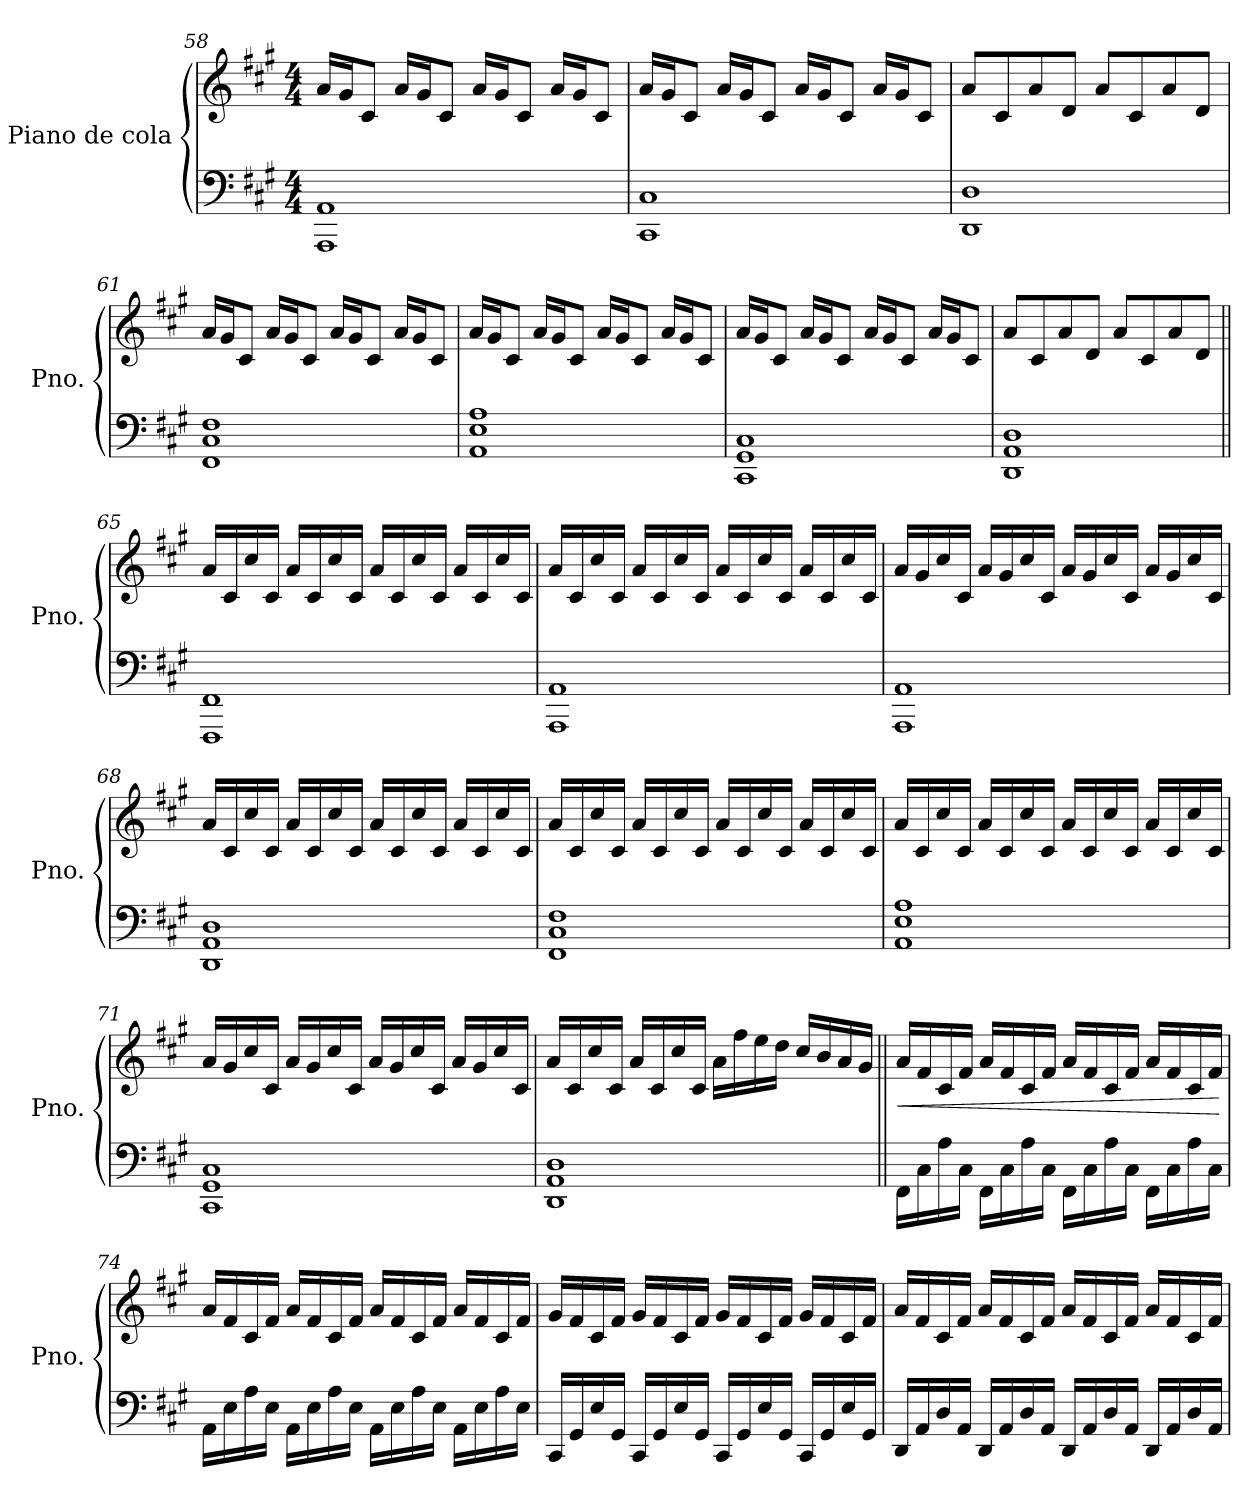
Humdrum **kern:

**kern	**kern	**dynam
*part1	*part1	*part1
*staff2	*staff1	*staff1/2
*I"Piano de cola	*	*
*I'Pno.	*	*
!!LO:LB:g=z
*clefF4	*clefG2	*
*k[f#c#g#]	*k[f#c#g#]	*
*M4/4	*M4/4	*
=58	=58	=58
1AAA 1AA	16a/LL	.
.	16g#/J	.
.	8c#/J	.
.	16a/LL	.
.	16g#/J	.
.	8c#/J	.
.	16a/LL	.
.	16g#/J	.
.	8c#/J	.
.	16a/LL	.
.	16g#/J	.
.	8c#/J	.
=59	=59	=59
1CC# 1C#	16a/LL	.
.	16g#/J	.
.	8c#/J	.
.	16a/LL	.
.	16g#/J	.
.	8c#/J	.
.	16a/LL	.
.	16g#/J	.
.	8c#/J	.
.	16a/LL	.
.	16g#/J	.
.	8c#/J	.
=60	=60	=60
1DD 1D	8a/L	.
.	8c#/	.
.	8a/	.
.	8d/J	.
.	8a/L	.
.	8c#/	.
.	8a/	.
.	8d/J	.
=61	=61	=61
1FF# 1C# 1F#	16a/LL	.
.	16g#/J	.
.	8c#/J	.
.	16a/LL	.
.	16g#/J	.
.	8c#/J	.
.	16a/LL	.
.	16g#/J	.
.	8c#/J	.
.	16a/LL	.
.	16g#/J	.
.	8c#/J	.
!!LO:LB:g=z
=62	=62	=62
1AA 1E 1A	16a/LL	.
.	16g#/J	.
.	8c#/J	.
.	16a/LL	.
.	16g#/J	.
.	8c#/J	.
.	16a/LL	.
.	16g#/J	.
.	8c#/J	.
.	16a/LL	.
.	16g#/J	.
.	8c#/J	.
=63	=63	=63
1CC# 1GG# 1C#	16a/LL	.
.	16g#/J	.
.	8c#/J	.
.	16a/LL	.
.	16g#/J	.
.	8c#/J	.
.	16a/LL	.
.	16g#/J	.
.	8c#/J	.
.	16a/LL	.
.	16g#/J	.
.	8c#/J	.
=64	=64	=64
1DD 1AA 1D	8a/L	.
.	8c#/	.
.	8a/	.
.	8d/J	.
.	8a/L	.
.	8c#/	.
.	8a/	.
.	8d/J	.
!!LO:LB:g=z
=65||	=65||	=65||
1FFF# 1FF#	16a/LL	.
.	16c#/	.
.	16cc#/	.
.	16c#/JJ	.
.	16a/LL	.
.	16c#/	.
.	16cc#/	.
.	16c#/JJ	.
.	16a/LL	.
.	16c#/	.
.	16cc#/	.
.	16c#/JJ	.
.	16a/LL	.
.	16c#/	.
.	16cc#/	.
.	16c#/JJ	.
=66	=66	=66
1AAA 1AA	16a/LL	.
.	16c#/	.
.	16cc#/	.
.	16c#/JJ	.
.	16a/LL	.
.	16c#/	.
.	16cc#/	.
.	16c#/JJ	.
.	16a/LL	.
.	16c#/	.
.	16cc#/	.
.	16c#/JJ	.
.	16a/LL	.
.	16c#/	.
.	16cc#/	.
.	16c#/JJ	.
!!LO:PB:g=z
=67	=67	=67
1AAA 1AA	16a/LL	.
.	16g#/	.
.	16cc#/	.
.	16c#/JJ	.
.	16a/LL	.
.	16g#/	.
.	16cc#/	.
.	16c#/JJ	.
.	16a/LL	.
.	16g#/	.
.	16cc#/	.
.	16c#/JJ	.
.	16a/LL	.
.	16g#/	.
.	16cc#/	.
.	16c#/JJ	.
=68	=68	=68
1DD 1AA 1D	16a/LL	.
.	16c#/	.
.	16cc#/	.
.	16c#/JJ	.
.	16a/LL	.
.	16c#/	.
.	16cc#/	.
.	16c#/JJ	.
.	16a/LL	.
.	16c#/	.
.	16cc#/	.
.	16c#/JJ	.
.	16a/LL	.
.	16c#/	.
.	16cc#/	.
.	16c#/JJ	.
!!LO:LB:g=z
=69	=69	=69
1FF# 1C# 1F#	16a/LL	.
.	16c#/	.
.	16cc#/	.
.	16c#/JJ	.
.	16a/LL	.
.	16c#/	.
.	16cc#/	.
.	16c#/JJ	.
.	16a/LL	.
.	16c#/	.
.	16cc#/	.
.	16c#/JJ	.
.	16a/LL	.
.	16c#/	.
.	16cc#/	.
.	16c#/JJ	.
=70	=70	=70
1AA 1E 1A	16a/LL	.
.	16c#/	.
.	16cc#/	.
.	16c#/JJ	.
.	16a/LL	.
.	16c#/	.
.	16cc#/	.
.	16c#/JJ	.
.	16a/LL	.
.	16c#/	.
.	16cc#/	.
.	16c#/JJ	.
.	16a/LL	.
.	16c#/	.
.	16cc#/	.
.	16c#/JJ	.
!!LO:LB:g=z
=71	=71	=71
1CC# 1GG# 1C#	16a/LL	.
.	16g#/	.
.	16cc#/	.
.	16c#/JJ	.
.	16a/LL	.
.	16g#/	.
.	16cc#/	.
.	16c#/JJ	.
.	16a/LL	.
.	16g#/	.
.	16cc#/	.
.	16c#/JJ	.
.	16a/LL	.
.	16g#/	.
.	16cc#/	.
.	16c#/JJ	.
=72	=72	=72
1DD 1AA 1D	16a/LL	.
.	16c#/	.
.	16cc#/	.
.	16c#/JJ	.
.	16a/LL	.
.	16c#/	.
.	16cc#/	.
.	16c#/JJ	.
.	16a\LL	.
.	16ff#\	.
.	16ee\	.
.	16dd\JJ	.
.	16cc#/LL	.
.	16b/	.
.	16a/	.
.	16g#/JJ	.
!!LO:LB:g=z
=73||	=73||	=73||
!	!	!LO:HP:b
16FF#\LL	16a/LL	<
16C#\	16f#/	.
16A\	16c#/	.
16C#\JJ	16f#/JJ	.
16FF#\LL	16a/LL	.
16C#\	16f#/	.
16A\	16c#/	.
16C#\JJ	16f#/JJ	.
16FF#\LL	16a/LL	.
16C#\	16f#/	.
16A\	16c#/	.
16C#\JJ	16f#/JJ	.
16FF#\LL	16a/LL	.
16C#\	16f#/	.
16A\	16c#/	.
16C#\JJ	16f#/JJ	.
.	.	[
=74	=74	=74
16AA\LL	16a/LL	.
16E\	16f#/	.
16A\	16c#/	.
16E\JJ	16f#/JJ	.
16AA\LL	16a/LL	.
16E\	16f#/	.
16A\	16c#/	.
16E\JJ	16f#/JJ	.
16AA\LL	16a/LL	.
16E\	16f#/	.
16A\	16c#/	.
16E\JJ	16f#/JJ	.
16AA\LL	16a/LL	.
16E\	16f#/	.
16A\	16c#/	.
16E\JJ	16f#/JJ	.
!!LO:LB:g=z
=75	=75	=75
16CC#/LL	16g#/LL	.
16GG#/	16f#/	.
16E/	16c#/	.
16GG#/JJ	16f#/JJ	.
16CC#/LL	16g#/LL	.
16GG#/	16f#/	.
16E/	16c#/	.
16GG#/JJ	16f#/JJ	.
16CC#/LL	16g#/LL	.
16GG#/	16f#/	.
16E/	16c#/	.
16GG#/JJ	16f#/JJ	.
16CC#/LL	16g#/LL	.
16GG#/	16f#/	.
16E/	16c#/	.
16GG#/JJ	16f#/JJ	.
=76	=76	=76
16DD/LL	16a/LL	.
16AA/	16f#/	.
16D/	16c#/	.
16AA/JJ	16f#/JJ	.
16DD/LL	16a/LL	.
16AA/	16f#/	.
16D/	16c#/	.
16AA/JJ	16f#/JJ	.
16DD/LL	16a/LL	.
16AA/	16f#/	.
16D/	16c#/	.
16AA/JJ	16f#/JJ	.
16DD/LL	16a/LL	.
16AA/	16f#/	.
16D/	16c#/	.
16AA/JJ	16f#/JJ	.
=	=	=
*-	*-	*-
